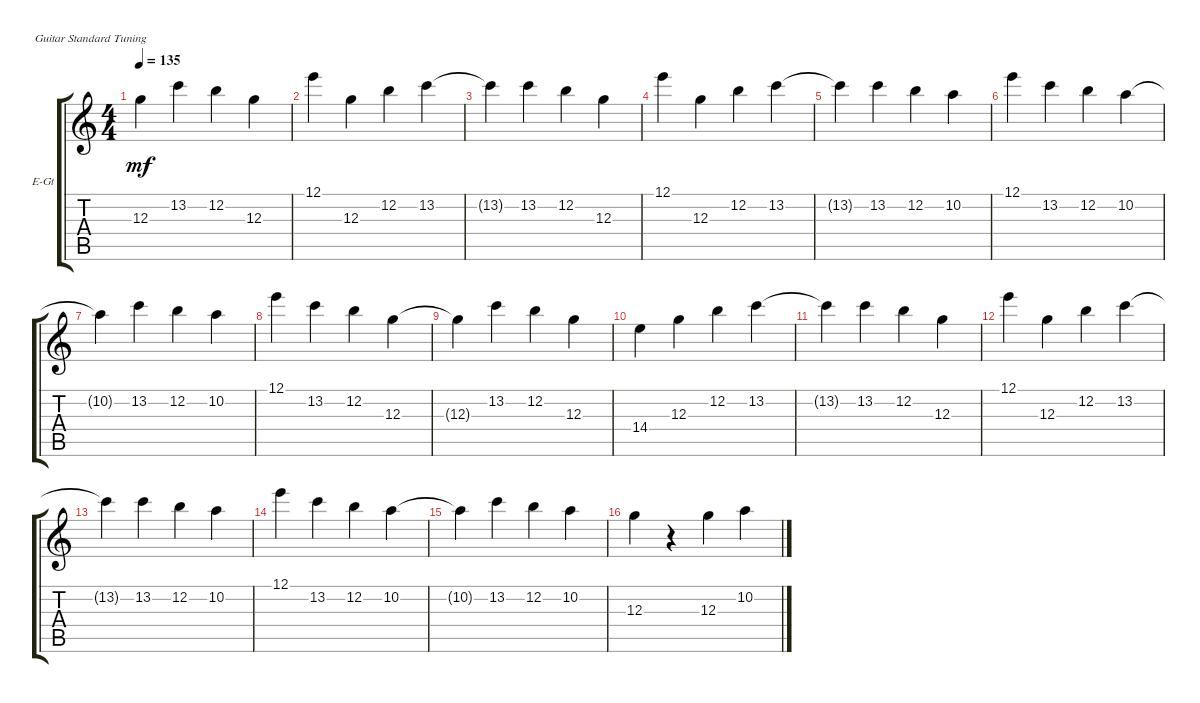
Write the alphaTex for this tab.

\defaultSystemsLayout 4
\bracketExtendMode groupsimilarinstruments
\firstSystemTrackNameOrientation horizontal
\otherSystemsTrackNameOrientation horizontal
\track ("Electric Guitar" "E-Gt") {instrument acousticgrandpiano}
\staff {score tabs}
\tuning (E4 B3 G3 D3 A2 E2)
\displaytranspose 12
\ts (4 4)
\tempo 135
\clef g2
\scale
0.333333
\ks c
12.3{t}.4{dy mf} 13.2.4 12.2.4 12.3.4 |
\scale
0.333333 12.1.4 12.3.4 12.2.4 13.2.4 |
\scale
0.333333 13.2{t}.4 13.2.4 12.2.4 12.3.4 |
\scale
0.333333 12.1.4 12.3.4 12.2.4 13.2.4 |
\scale
0.333333 13.2{t}.4 13.2.4 12.2.4 10.2.4 |
\scale
0.333333 12.1.4 13.2.4 12.2.4 10.2.4 |
\scale
0.333333 10.2{t}.4 13.2.4 12.2.4 10.2.4 |
\scale
0.333333 12.1.4 13.2.4 12.2.4 12.3.4 |
\scale
0.333333 12.3{t}.4 13.2.4 12.2.4 12.3.4 |
\scale
0.333333 14.4.4 12.3.4 12.2.4 13.2.4 |
\scale
0.333333 13.2{t}.4 13.2.4 12.2.4 12.3.4 |
\scale
0.333333 12.1.4 12.3.4 12.2.4 13.2.4 |
\scale
0.333333 13.2{t}.4 13.2.4 12.2.4 10.2.4 |
\scale
0.333333 12.1.4 13.2.4 12.2.4 10.2.4 |
\scale
0.333333 10.2{t}.4 13.2.4 12.2.4 10.2.4 |
\scale
0.333333 12.3.4 r.4 12.3.4 10.2.4
